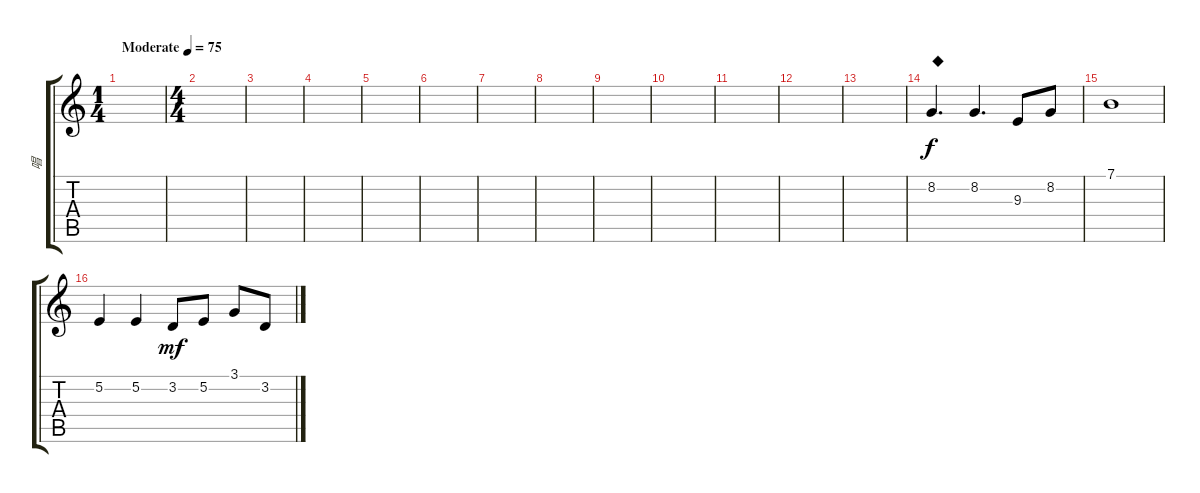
\track ("唱" "唱") {instrument vibraphone}
\staff {score tabs}
\tuning (E4 B3 G3 D3 A2 E2) {hide}
\ts (1 4)
\tempo (75 "Moderate")
\clef g2
\ks c
|
\ts (4 4)
|
|
|
|
|
|
|
|
|
|
|
|
8.2.4{d txt "◆"} 8.2.4{d} 9.3.8 8.2.8 |
7.1.1 |
5.2.4 5.2.4 3.2.8{dy mf} 5.2.8 3.1.8 3.2.8
